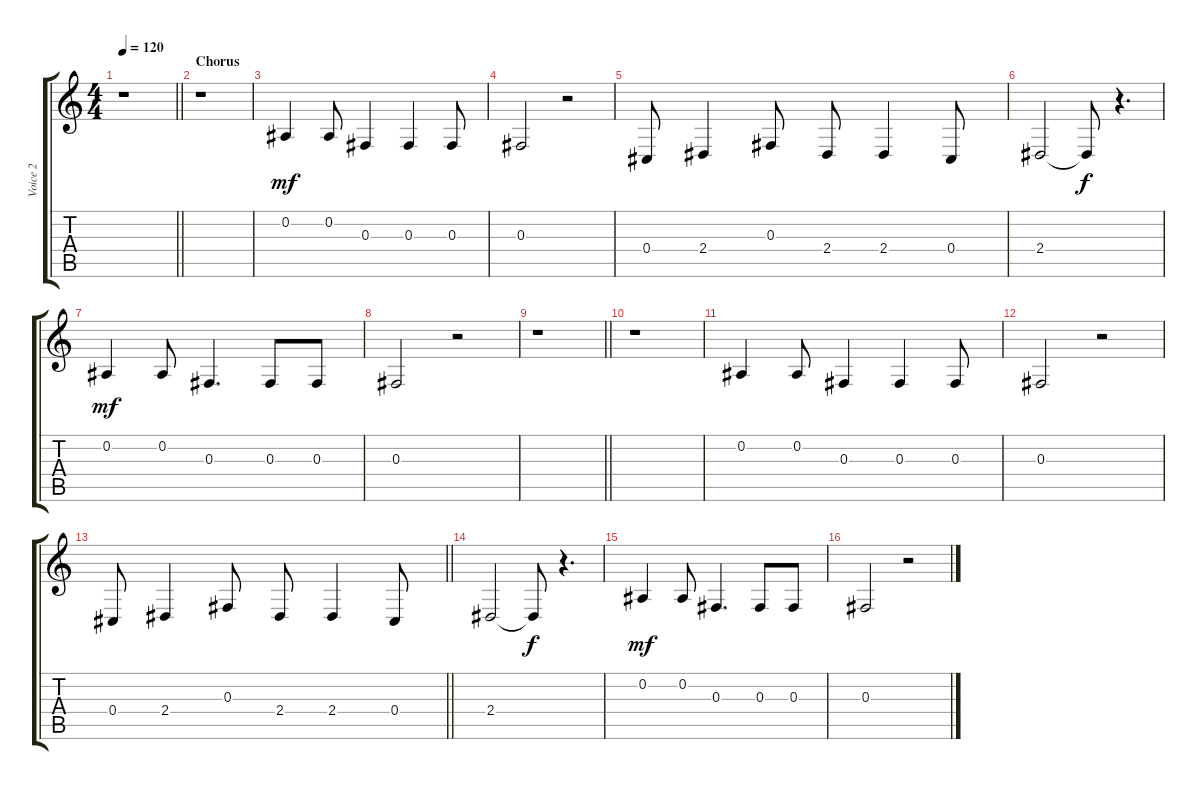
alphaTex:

\track ("Voice 2" "Voice 2") {instrument tenorsax}
\staff {score tabs}
\tuning (Eb4 Bb3 Gb3 Db3 Ab2 Eb2) {hide}
\ts (4 4)
\tempo 120
\clef g2
\barLineRight lightlight
\ks c
r.1{dy f} |
\section ("" "Chorus")
r.1 |
0.2.4{dy mf} 0.2.8 0.3.4 0.3.4 0.3.8 |
0.3.2 r.2 |
0.4.8 2.4.4 0.3.8 2.4.8 2.4.4 0.4.8 |
2.4.2 2.4{t}.8{dy f} r.4{d} |
0.2.4{dy mf} 0.2.8 0.3.4{d} 0.3.8 0.3.8 |
0.3.2 r.2 |
\barLineRight lightlight
r.1 |
r.1 |
0.2.4 0.2.8 0.3.4 0.3.4 0.3.8 |
0.3.2 r.2 |
\barLineRight lightlight
0.4.8 2.4.4 0.3.8 2.4.8 2.4.4 0.4.8 |
2.4.2 2.4{t}.8{dy f} r.4{d} |
0.2.4{dy mf} 0.2.8 0.3.4{d} 0.3.8 0.3.8 |
0.3.2 r.2
